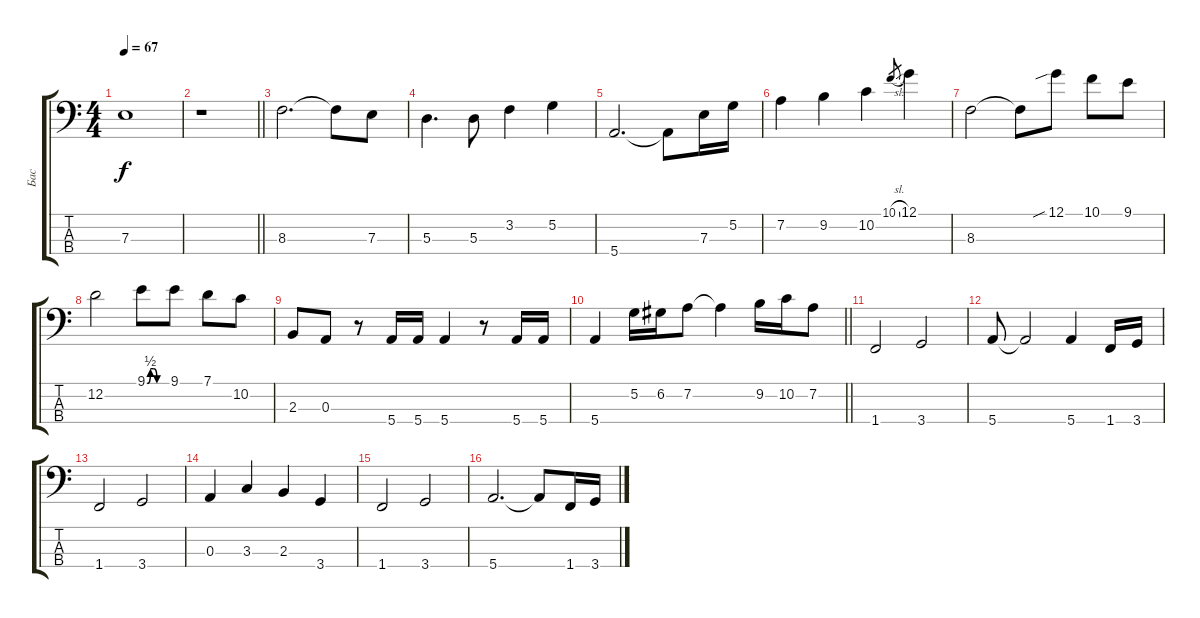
\track ("Бас" "Бас") {instrument electricbassfinger}
\staff {score tabs}
\tuning (G2 D2 A1 E1) {hide}
\ts (4 4)
\tempo 67
\clef f4
\ks c
7.3.1{dy f} |
\barLineRight lightlight
r.1 |
8.3.2{d} 8.3{t}.8 7.3.8 |
5.3.4{d} 5.3.8 3.2.4 5.2.4 |
5.4.2{d} 5.4{t}.8 7.3.16 5.2.16 |
7.2.4 9.2.4 10.2.4 10.1{sl}.8{gr} 12.1.4 |
8.3.2 8.3{t}.8 12.1{sib}.8 10.1.8 9.1.8 |
12.2.2 9.1{be (custom 0 0 10 2 20 2 30 0 60 0)}.8 9.1.8 7.1.8 10.2.8 |
2.3.8 0.3.8 r.8 5.4.16 5.4.16 5.4.4 r.8 5.4.16 5.4.16 |
\barLineRight lightlight
5.4.4 5.2.16 6.2.16 7.2.8 7.2{t}.4 9.2.16 10.2.16 7.2.8 |
1.4.2 3.4.2 |
5.4.8 5.4{t}.2 5.4.4 1.4.16 3.4.16 |
1.4.2 3.4.2 |
0.3.4 3.3.4 2.3.4 3.4.4 |
1.4.2 3.4.2 |
5.4.2{d} 5.4{t}.8 1.4.16 3.4.16
